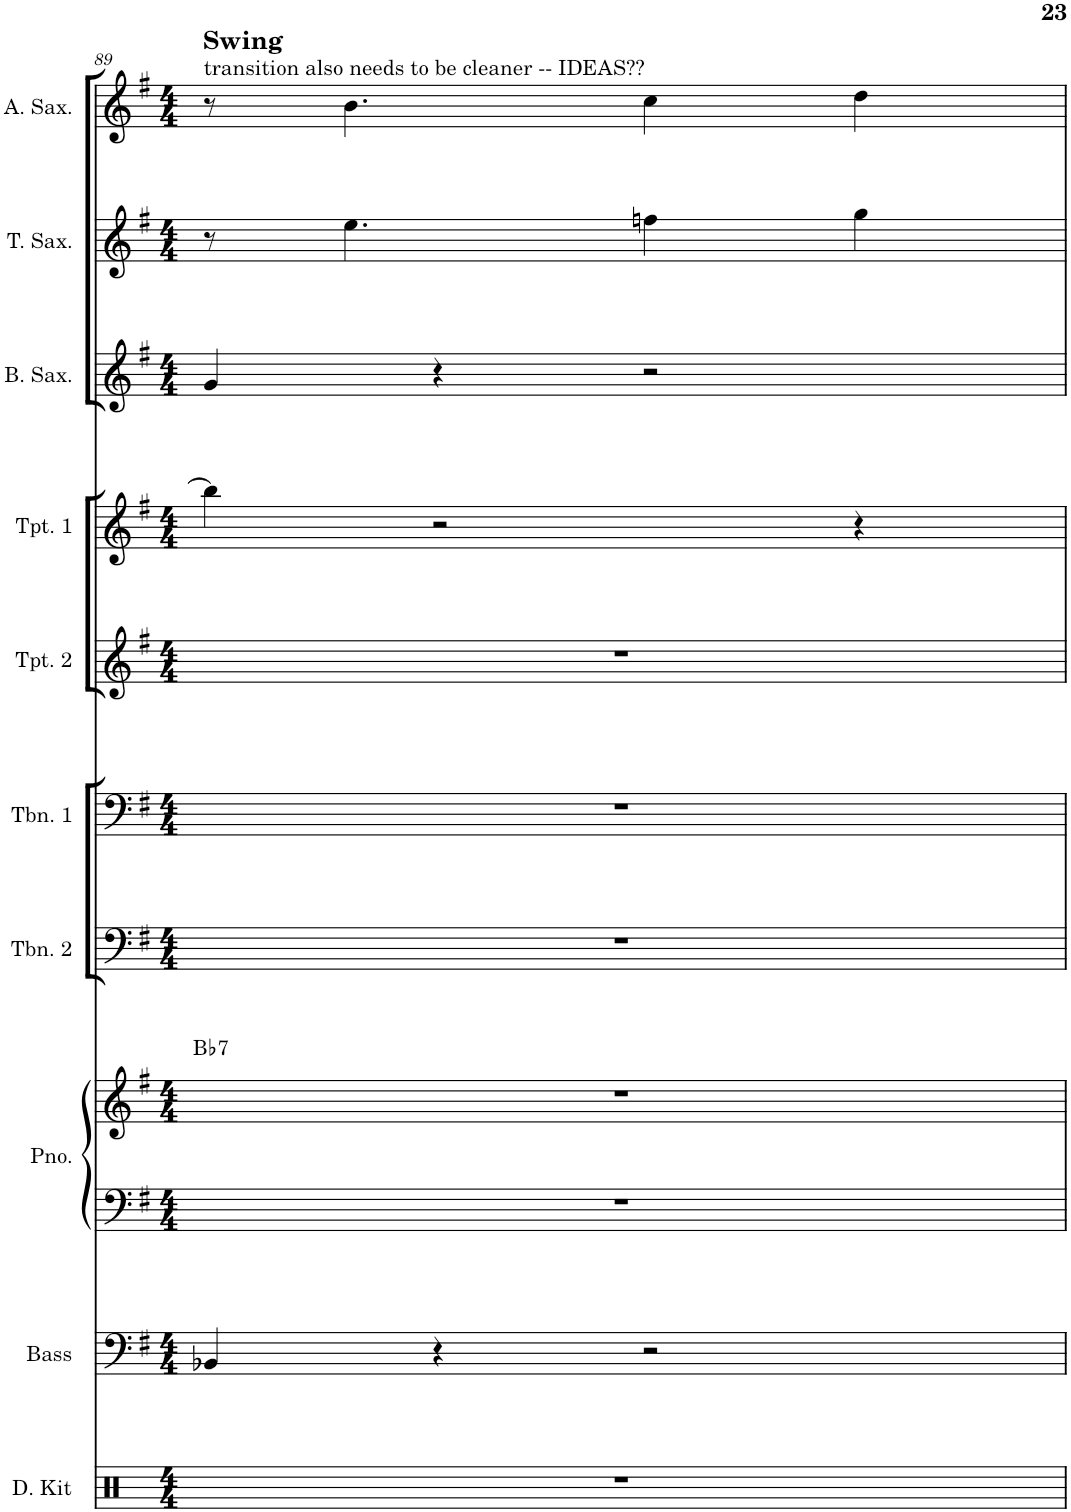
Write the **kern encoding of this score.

**kern	**kern	**kern	**kern	**harte	**kern	**kern	**kern	**kern	**kern	**kern	**kern
*part10	*part9	*part8	*part8	*part8	*part7	*part6	*part5	*part4	*part3	*part2	*part1
*staff11	*staff10	*staff9	*staff8	*	*staff7	*staff6	*staff5	*staff4	*staff3	*staff2	*staff1
*I"Drum Kit	*I"Acoustic Bass	*I"Piano	*	*	*I"Trombone 2	*I"Trombone 1	*I"Trumpet 2	*I"Trumpet 1	*I"Baritone Sax	*I"Tenor Sax	*I"Alto Sax
*I'D. Kit	*I'Bass	*I'Pno.	*	*	*I'Tbn. 2	*I'Tbn. 1	*I'Tpt. 2	*I'Tpt. 1	*I'B. Sax.	*I'T. Sax.	*I'A. Sax.
!!LO:PB:g=z
*clefX	*clefF4	*clefF4	*clefG2	*	*clefF4	*clefF4	*clefG2	*clefG2	*clefG2	*clefG2	*clefG2
*	*Trd7c12	*	*	*	*	*	*Trd1c2	*Trd1c2	*Trd12c21	*Trd8c14	*Trd5c9
*k[]	*k[f#]	*k[f#]	*k[f#]	*	*k[f#]	*k[f#]	*k[f#]	*k[f#]	*k[f#]	*k[f#]	*k[f#]
*M4/4	*M4/4	*M4/4	*M4/4	*	*M4/4	*M4/4	*M4/4	*M4/4	*M4/4	*M4/4	*M4/4
=89	=89	=89	=89	=89	=89	=89	=89	=89	=89	=89	=89
!	!	!	!	!	!	!	!	!	!	!	!LO:TX:a:B:t=Swing
!	!	!	!	!LO:H:kt=7	!	!	!	!	!	!	!LO:TX:a:t=transition also needs to be cleaner -- IDEAS??
1r	4BB-X/	1r	1r	Bb:7	1r	1r	1r	4bb-\]	4g/	8r	8r
.	.	.	.	.	.	.	.	.	.	4.ee\	4.b\
.	4r	.	.	.	.	.	.	2r	4r	.	.
.	2r	.	.	.	.	.	.	.	2r	4ffn\	4cc\
.	.	.	.	.	.	.	.	4r	.	4gg\	4dd\
=	=	=	=	=	=	=	=	=	=	=	=
*-	*-	*-	*-	*-	*-	*-	*-	*-	*-	*-	*-
